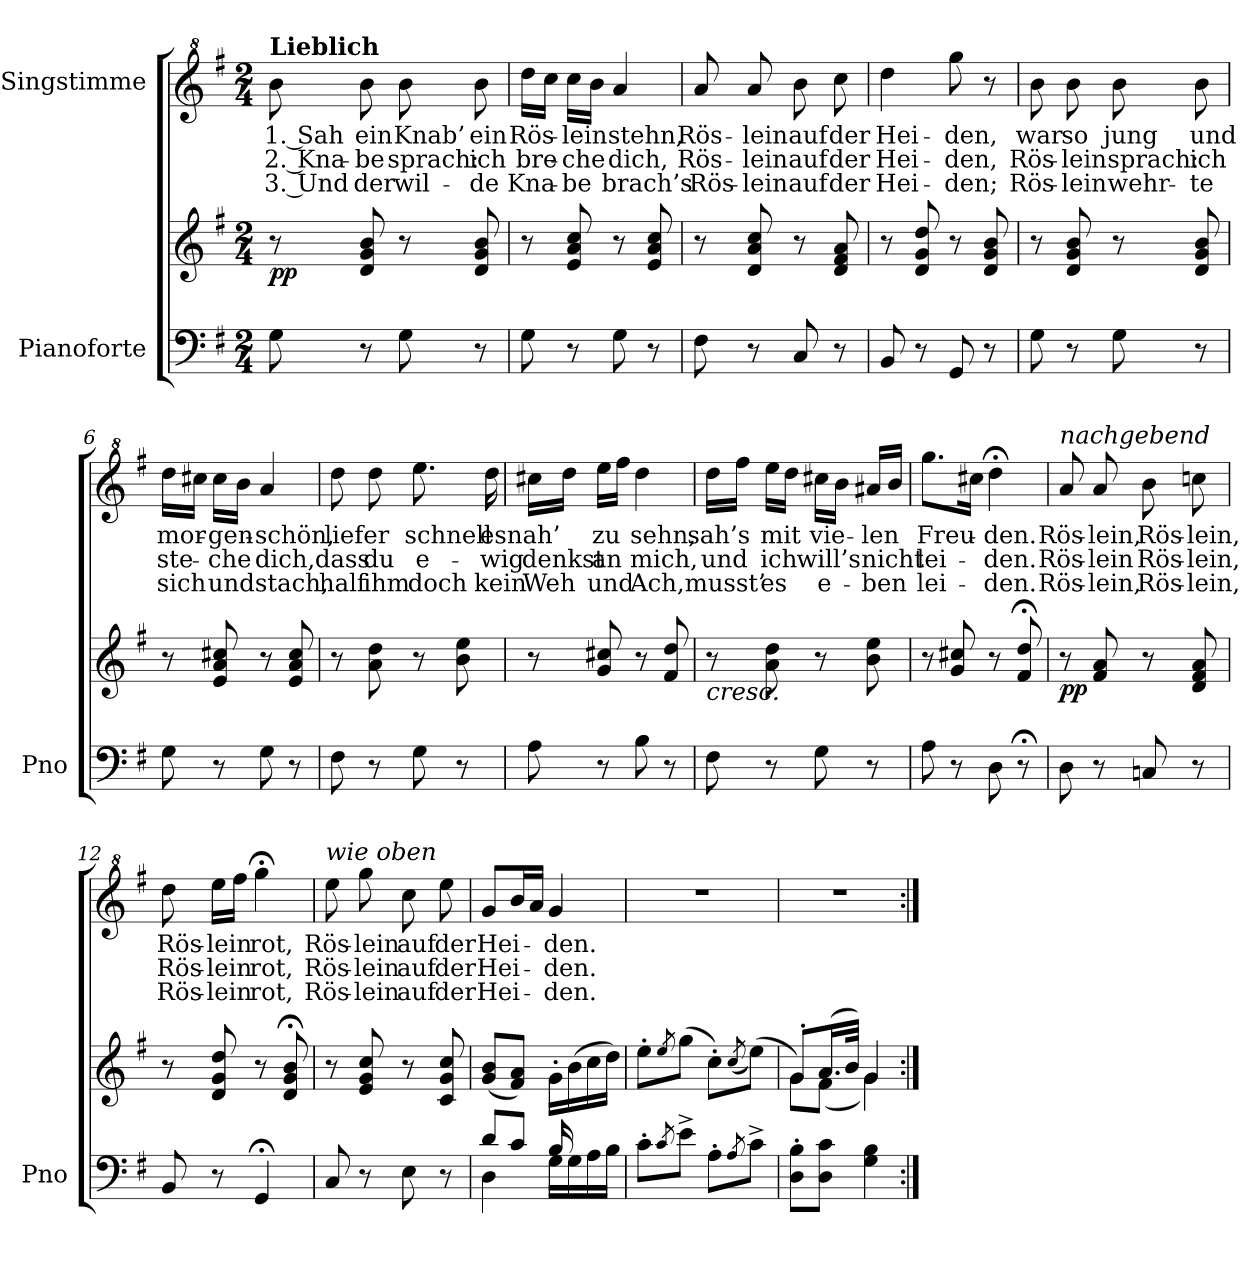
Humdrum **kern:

**kern	**kern	**dynam	**kern	**text	**text	**text
*part2	*part2	*part2	*part1	*part1	*part1	*part1
*staff3	*staff2	*staff2/3	*staff1	*staff1	*staff1	*staff1
*I"Pianoforte	*	*	*I"Singstimme	*	*	*
*I'Pno	*	*	*	*	*	*
*clefF4	*clefG2	*	*clefG^2	*	*	*
*k[f#]	*k[f#]	*	*k[f#]	*	*	*
*M2/4	*M2/4	*	*M2/4	*	*	*
*MM69	*MM69	*	*MM69	*	*	*
=1	=1	=1	=1	=1	=1	=1
!	!	!	!LO:TX:a:B:t=Lieblich	!	!	!
!	!	!LO:DY:b	!	!LO:LY:b	!LO:LY:b	!LO:LY:b
8G\	8r	pp	8bb\	1. Sah	2. Kna-	3. Und
!	!	!	!	!LO:LY:b	!LO:LY:b	!LO:LY:b
8r	8d/ 8g/ 8b/	.	8bb\	ein	-be	der
!	!	!	!	!LO:LY:b	!LO:LY:b	!LO:LY:b
8G\	8r	.	8bb\	Knab’	sprach:	wil-
!	!	!	!	!LO:LY:b	!LO:LY:b	!LO:LY:b
8r	8d/ 8g/ 8b/	.	8bb\	ein	ich	-de
=2	=2	=2	=2	=2	=2	=2
!	!	!	!	!LO:LY:b	!LO:LY:b	!LO:LY:b
8G\	8r	.	16ddd\LL	Rös-	bre-	Kna-
.	.	.	16ccc\JJ	.	.	.
!	!	!	!	!LO:LY:b	!LO:LY:b	!LO:LY:b
8r	8e/ 8a/ 8cc/	.	16ccc\LL	-lein	-che	-be
.	.	.	16bb\JJ	.	.	.
!	!	!	!	!LO:LY:b	!LO:LY:b	!LO:LY:b
8G\	8r	.	4aa/	stehn,	dich,	brach’s
8r	8e/ 8a/ 8cc/	.	.	.	.	.
=3	=3	=3	=3	=3	=3	=3
!	!	!	!	!LO:LY:b	!LO:LY:b	!LO:LY:b
8F#\	8r	.	8aa/	Rös-	Rös-	Rös-
!	!	!	!	!LO:LY:b	!LO:LY:b	!LO:LY:b
8r	8d/ 8a/ 8cc/	.	8aa/	-lein	-lein	-lein
!	!	!	!	!LO:LY:b	!LO:LY:b	!LO:LY:b
8C/	8r	.	8bb\	auf	auf	auf
!	!	!	!	!LO:LY:b	!LO:LY:b	!LO:LY:b
8r	8d/ 8f#/ 8a/	.	8ccc\	der	der	der
=4	=4	=4	=4	=4	=4	=4
!	!	!	!	!LO:LY:b	!LO:LY:b	!LO:LY:b
8BB/	8r	.	4ddd\	Hei-	Hei-	Hei-
8r	8d/ 8g/ 8dd/	.	.	.	.	.
!	!	!	!	!LO:LY:b	!LO:LY:b	!LO:LY:b
8GG/	8r	.	8ggg\	-den,	-den,	-den;
8r	8d/ 8g/ 8b/	.	8r	.	.	.
!!LO:LB:g=z
=5	=5	=5	=5	=5	=5	=5
!	!	!	!	!LO:LY:b	!LO:LY:b	!LO:LY:b
8G\	8r	.	8bb\	war	Rös-	Rös-
!	!	!	!	!LO:LY:b	!LO:LY:b	!LO:LY:b
8r	8d/ 8g/ 8b/	.	8bb\	so	-lein	-lein
!	!	!	!	!LO:LY:b	!LO:LY:b	!LO:LY:b
8G\	8r	.	8bb\	jung	sprach:	wehr-
!	!	!	!	!LO:LY:b	!LO:LY:b	!LO:LY:b
8r	8d/ 8g/ 8b/	.	8bb\	und	ich	-te
=6	=6	=6	=6	=6	=6	=6
!	!	!	!	!LO:LY:b	!LO:LY:b	!LO:LY:b
8G\	8r	.	16ddd\LL	mor-	ste-	sich
.	.	.	16ccc#X\JJ	.	.	.
!	!	!	!	!LO:LY:b	!LO:LY:b	!LO:LY:b
8r	8e/ 8a/ 8cc#X/	.	16ccc#\LL	-gen-	-che	und
.	.	.	16bb\JJ	.	.	.
!	!	!	!	!LO:LY:b	!LO:LY:b	!LO:LY:b
8G\	8r	.	4aa/	-schön,	dich,	stach,
8r	8e/ 8a/ 8cc#/	.	.	.	.	.
=7	=7	=7	=7	=7	=7	=7
!	!	!	!	!LO:LY:b	!LO:LY:b	!LO:LY:b
8F#\	8r	.	8ddd\	lief	dass	half
!	!	!	!	!LO:LY:b	!LO:LY:b	!LO:LY:b
8r	8a\ 8dd\	.	8ddd\	er	du	ihm
!	!	!	!	!LO:LY:b	!LO:LY:b	!LO:LY:b
8G\	8r	.	8.eee\	schnell	e-	doch
8r	8b\ 8ee\	.	.	.	.	.
!	!	!	!	!LO:LY:b	!LO:LY:b	!LO:LY:b
.	.	.	16ddd\	es	-wig	kein
=8	=8	=8	=8	=8	=8	=8
!	!	!	!	!LO:LY:b	!LO:LY:b	!LO:LY:b
8A\	8r	.	16ccc#X\LL	nah’	denkst	Weh
.	.	.	16ddd\JJ	.	.	.
!	!	!	!	!LO:LY:b	!LO:LY:b	!LO:LY:b
8r	8g/ 8cc#X/	.	16eee\LL	zu	an	und
.	.	.	16fff#\JJ	.	.	.
!	!	!	!	!LO:LY:b	!LO:LY:b	!LO:LY:b
8B\	8r	.	4ddd\	sehn,	mich,	Ach,
8r	8f#/ 8dd/	.	.	.	.	.
=9	=9	=9	=9	=9	=9	=9
!	!LO:TX:b:i:t=cresc.	!	!	!	!	!
!	!	!	!	!LO:LY:b	!LO:LY:b	!LO:LY:b
8F#\	8r	.	16ddd\LL	sah’s	und	musst’
.	.	.	16fff#\JJ	.	.	.
!	!	!	!	!LO:LY:b	!LO:LY:b	!LO:LY:b
8r	8a\ 8dd\	.	16eee\LL	mit	ich	es
.	.	.	16ddd\JJ	.	.	.
!	!	!	!	!LO:LY:b	!LO:LY:b	!LO:LY:b
8G\	8r	.	16ccc#X\LL	vie-	will’s	e-
.	.	.	16bb\JJ	.	.	.
!	!	!	!	!LO:LY:b	!LO:LY:b	!LO:LY:b
8r	8b\ 8ee\	.	16aa#X/LL	-len	nicht	-ben
.	.	.	16bb/JJ	.	.	.
=10	=10	=10	=10	=10	=10	=10
!	!	!	!	!LO:LY:b	!LO:LY:b	!LO:LY:b
8A\	8r	.	8.ggg\L	Freu-	lei-	lei-
8r	8g/ 8cc#X/	.	.	.	.	.
.	.	.	16ccc#X\Jk	.	.	.
!	!	!	!	!LO:LY:b	!LO:LY:b	!LO:LY:b
8D\	8r	.	4ddd;<\	-den.	-den.	-den.
8r;<	8f#/;< 8dd/;<	.	.	.	.	.
!!LO:LB:g=z
=11	=11	=11	=11	=11	=11	=11
!	!	!	!LO:TX:a:i:t=nachgebend	!	!	!
!	!	!LO:DY:b	!	!LO:LY:b	!LO:LY:b	!LO:LY:b
8D\	8r	pp	8aa/	Rös-	Rös-	Rös-
!	!	!	!	!LO:LY:b	!LO:LY:b	!LO:LY:b
8r	8f#/ 8a/	.	8aa/	-lein,	-lein	-lein,
!	!	!	!	!LO:LY:b	!LO:LY:b	!LO:LY:b
8Cn/	8r	.	8bb\	Rös-	Rös-	Rös-
!	!	!	!	!LO:LY:b	!LO:LY:b	!LO:LY:b
8r	8d/ 8f#/ 8a/	.	8cccn\	-lein,	-lein,	-lein,
=12	=12	=12	=12	=12	=12	=12
!	!	!	!	!LO:LY:b	!LO:LY:b	!LO:LY:b
8BB/	8r	.	8ddd\	Rös-	Rös-	Rös-
!	!	!	!	!LO:LY:b	!LO:LY:b	!LO:LY:b
8r	8d/ 8g/ 8dd/	.	16eee\LL	-lein	-lein	-lein
.	.	.	16fff#\JJ	.	.	.
!	!	!	!	!LO:LY:b	!LO:LY:b	!LO:LY:b
4GG;</	8r	.	4ggg;<\	rot,	rot,	rot,
.	8d/;< 8g/;< 8b/;<	.	.	.	.	.
=13	=13	=13	=13	=13	=13	=13
!	!	!	!LO:TX:a:i:t=wie oben	!	!	!
!	!	!	!	!LO:LY:b	!LO:LY:b	!LO:LY:b
8C/	8r	.	8eee\	Rös-	Rös-	Rös-
!	!	!	!	!LO:LY:b	!LO:LY:b	!LO:LY:b
8r	8e/ 8g/ 8cc/	.	8ggg\	-lein	-lein	-lein
!	!	!	!	!LO:LY:b	!LO:LY:b	!LO:LY:b
8E\	8r	.	8ccc\	auf	auf	auf
!	!	!	!	!LO:LY:b	!LO:LY:b	!LO:LY:b
8r	8c/ 8g/ 8cc/	.	8eee\	der	der	der
=14	=14	=14	=14	=14	=14	=14
*^	*	*	*	*	*	*
!	!	!	!	!	!LO:LY:b	!LO:LY:b	!LO:LY:b
8d/L	(4D\	(8g/ 8b/L	.	8gg/L	Hei-	Hei-	Hei-
8c/J	.	8f#/ 8a/J)	.	16bb/L	.	.	.
.	.	.	.	16aa/JJ	.	.	.
!	!	!	!	!	!LO:LY:b	!LO:LY:b	!LO:LY:b
16G\LL	16B/	16g'\LL	.	4gg/	-den.	-den.	-den.
16G\	8.ryy	(16b\	.	.	.	.	.
16A\	.	16cc\	.	.	.	.	.
16B\JJ	.	16dd\JJ)	.	.	.	.	.
*v	*v	*	*	*	*	*	*
=15	=15	=15	=15	=15	=15	=15
8c'\L	8ee'\L	.	2r	.	.	.
8qc/	8qee/	.	.	.	.	.
8e^\J	(8gg\J)	.	.	.	.	.
8A'\L	8cc'\L)	.	.	.	.	.
8qA/	(8qcc/	.	.	.	.	.
8c^\J	(8ee\J)	.	.	.	.	.
=16	=16	=16	=16	=16	=16	=16
*	*^	*	*	*	*	*
8D\' 8B\'L	8g'/L)	8g\L	.	2r	.	.	.
8D\ 8c\J	(16.a/L	(8f#\J	.	.	.	.	.
.	32b/JJk)	.	.	.	.	.	.
4G\ 4B\	4g/	4g\)	.	.	.	.	.
*	*v	*v	*	*	*	*	*
=:|!	=:|!	=:|!	=:|!	=:|!	=:|!	=:|!
*-	*-	*-	*-	*-	*-	*-
